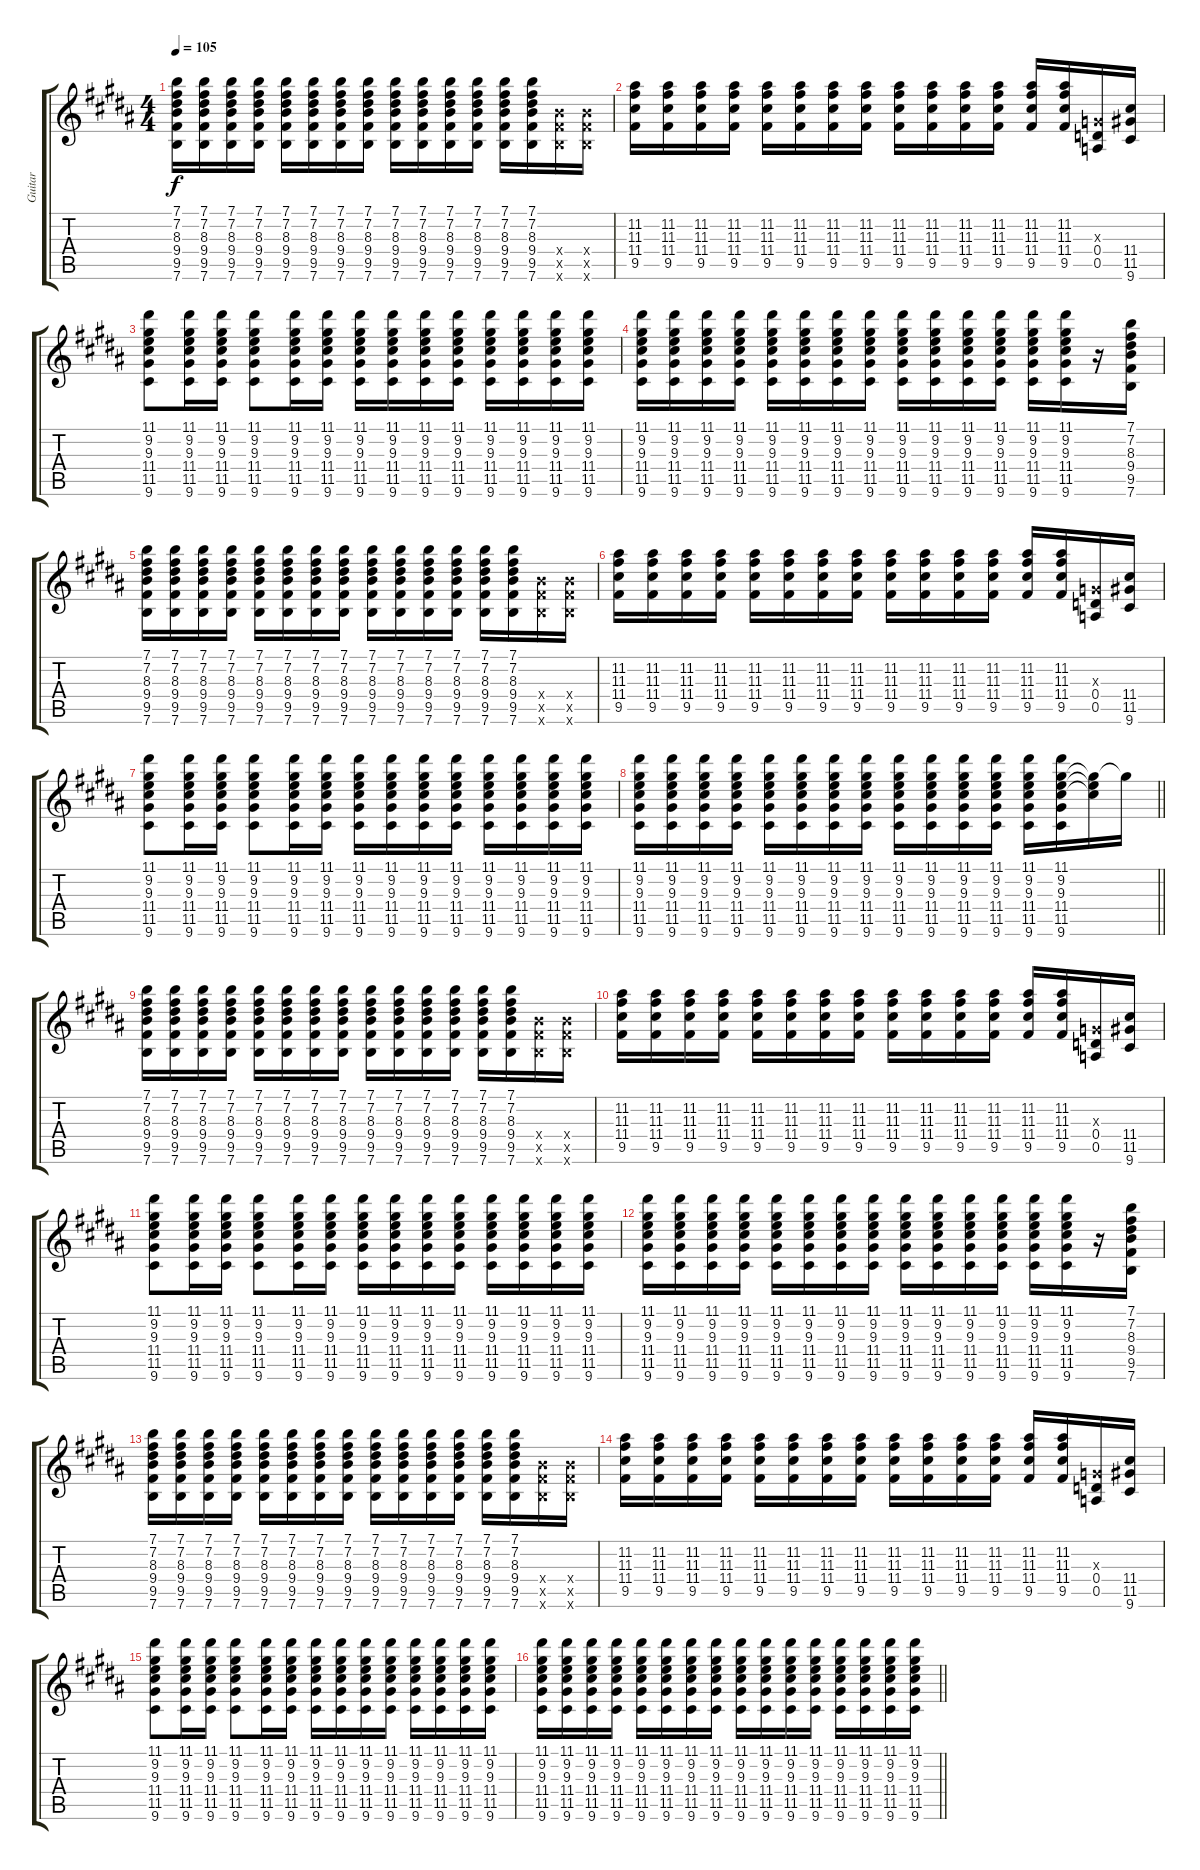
\track ("Guitar" "Guitar") {instrument electricguitarclean}
\staff {score tabs}
\tuning (E4 B3 G3 D3 A2 E2) {hide}
\ts (4 4)
\tempo 105
\clef g2
\ks b
(7.1 7.2 8.3 9.4 9.5 7.6).16{dy f} (7.1 7.2 8.3 9.4 9.5 7.6).16 (7.1 7.2 8.3 9.4 9.5 7.6).16 (7.1 7.2 8.3 9.4 9.5 7.6).16 (7.1 7.2 8.3 9.4 9.5 7.6).16 (7.1 7.2 8.3 9.4 9.5 7.6).16 (7.1 7.2 8.3 9.4 9.5 7.6).16 (7.1 7.2 8.3 9.4 9.5 7.6).16 (7.1 7.2 8.3 9.4 9.5 7.6).16 (7.1 7.2 8.3 9.4 9.5 7.6).16 (7.1 7.2 8.3 9.4 9.5 7.6).16 (7.1 7.2 8.3 9.4 9.5 7.6).16 (7.1 7.2 8.3 9.4 9.5 7.6).16 (7.1 7.2 8.3 9.4 9.5 7.6).16 (9.4{x} 9.5{x} 7.6{x}).16 (9.4{x} 9.5{x} 7.6{x}).16 |
(11.2 11.3 11.4 9.5).16 (11.2 11.3 11.4 9.5).16 (11.2 11.3 11.4 9.5).16 (11.2 11.3 11.4 9.5).16 (11.2 11.3 11.4 9.5).16 (11.2 11.3 11.4 9.5).16 (11.2 11.3 11.4 9.5).16 (11.2 11.3 11.4 9.5).16 (11.2 11.3 11.4 9.5).16 (11.2 11.3 11.4 9.5).16 (11.2 11.3 11.4 9.5).16 (11.2 11.3 11.4 9.5).16 (11.2 11.3 11.4 9.5).16 (11.2 11.3 11.4 9.5).16 (0.3{x} 0.4 0.5).16 (11.4 11.5 9.6).16 |
(11.1 9.2 9.3 11.4 11.5 9.6).8 (11.1 9.2 9.3 11.4 11.5 9.6).16 (11.1 9.2 9.3 11.4 11.5 9.6).16 (11.1 9.2 9.3 11.4 11.5 9.6).8 (11.1 9.2 9.3 11.4 11.5 9.6).16 (11.1 9.2 9.3 11.4 11.5 9.6).16 (11.1 9.2 9.3 11.4 11.5 9.6).16 (11.1 9.2 9.3 11.4 11.5 9.6).16 (11.1 9.2 9.3 11.4 11.5 9.6).16 (11.1 9.2 9.3 11.4 11.5 9.6).16 (11.1 9.2 9.3 11.4 11.5 9.6).16 (11.1 9.2 9.3 11.4 11.5 9.6).16 (11.1 9.2 9.3 11.4 11.5 9.6).16 (11.1 9.2 9.3 11.4 11.5 9.6).16 |
(11.1 9.2 9.3 11.4 11.5 9.6).16 (11.1 9.2 9.3 11.4 11.5 9.6).16 (11.1 9.2 9.3 11.4 11.5 9.6).16 (11.1 9.2 9.3 11.4 11.5 9.6).16 (11.1 9.2 9.3 11.4 11.5 9.6).16 (11.1 9.2 9.3 11.4 11.5 9.6).16 (11.1 9.2 9.3 11.4 11.5 9.6).16 (11.1 9.2 9.3 11.4 11.5 9.6).16 (11.1 9.2 9.3 11.4 11.5 9.6).16 (11.1 9.2 9.3 11.4 11.5 9.6).16 (11.1 9.2 9.3 11.4 11.5 9.6).16 (11.1 9.2 9.3 11.4 11.5 9.6).16 (11.1 9.2 9.3 11.4 11.5 9.6).16 (11.1 9.2 9.3 11.4 11.5 9.6).16 r.16 (7.1 7.2 8.3 9.4 9.5 7.6).16 |
(7.1 7.2 8.3 9.4 9.5 7.6).16 (7.1 7.2 8.3 9.4 9.5 7.6).16 (7.1 7.2 8.3 9.4 9.5 7.6).16 (7.1 7.2 8.3 9.4 9.5 7.6).16 (7.1 7.2 8.3 9.4 9.5 7.6).16 (7.1 7.2 8.3 9.4 9.5 7.6).16 (7.1 7.2 8.3 9.4 9.5 7.6).16 (7.1 7.2 8.3 9.4 9.5 7.6).16 (7.1 7.2 8.3 9.4 9.5 7.6).16 (7.1 7.2 8.3 9.4 9.5 7.6).16 (7.1 7.2 8.3 9.4 9.5 7.6).16 (7.1 7.2 8.3 9.4 9.5 7.6).16 (7.1 7.2 8.3 9.4 9.5 7.6).16 (7.1 7.2 8.3 9.4 9.5 7.6).16 (9.4{x} 9.5{x} 7.6{x}).16 (9.4{x} 9.5{x} 7.6{x}).16 |
(11.2 11.3 11.4 9.5).16 (11.2 11.3 11.4 9.5).16 (11.2 11.3 11.4 9.5).16 (11.2 11.3 11.4 9.5).16 (11.2 11.3 11.4 9.5).16 (11.2 11.3 11.4 9.5).16 (11.2 11.3 11.4 9.5).16 (11.2 11.3 11.4 9.5).16 (11.2 11.3 11.4 9.5).16 (11.2 11.3 11.4 9.5).16 (11.2 11.3 11.4 9.5).16 (11.2 11.3 11.4 9.5).16 (11.2 11.3 11.4 9.5).16 (11.2 11.3 11.4 9.5).16 (0.3{x} 0.4 0.5).16 (11.4 11.5 9.6).16 |
(11.1 9.2 9.3 11.4 11.5 9.6).8 (11.1 9.2 9.3 11.4 11.5 9.6).16 (11.1 9.2 9.3 11.4 11.5 9.6).16 (11.1 9.2 9.3 11.4 11.5 9.6).8 (11.1 9.2 9.3 11.4 11.5 9.6).16 (11.1 9.2 9.3 11.4 11.5 9.6).16 (11.1 9.2 9.3 11.4 11.5 9.6).16 (11.1 9.2 9.3 11.4 11.5 9.6).16 (11.1 9.2 9.3 11.4 11.5 9.6).16 (11.1 9.2 9.3 11.4 11.5 9.6).16 (11.1 9.2 9.3 11.4 11.5 9.6).16 (11.1 9.2 9.3 11.4 11.5 9.6).16 (11.1 9.2 9.3 11.4 11.5 9.6).16 (11.1 9.2 9.3 11.4 11.5 9.6).16 |
\barLineRight lightlight
(11.1 9.2 9.3 11.4 11.5 9.6).16 (11.1 9.2 9.3 11.4 11.5 9.6).16 (11.1 9.2 9.3 11.4 11.5 9.6).16 (11.1 9.2 9.3 11.4 11.5 9.6).16 (11.1 9.2 9.3 11.4 11.5 9.6).16 (11.1 9.2 9.3 11.4 11.5 9.6).16 (11.1 9.2 9.3 11.4 11.5 9.6).16 (11.1 9.2 9.3 11.4 11.5 9.6).16 (11.1 9.2 9.3 11.4 11.5 9.6).16 (11.1 9.2 9.3 11.4 11.5 9.6).16 (11.1 9.2 9.3 11.4 11.5 9.6).16 (11.1 9.2 9.3 11.4 11.5 9.6).16 (11.1 9.2 9.3 11.4 11.5 9.6).16 (11.1 9.2 9.3 11.4 11.5 9.6).16 (9.2{t} 9.3{t} 11.4{t}).16 9.2{t}.16 |
(7.1 7.2 8.3 9.4 9.5 7.6).16 (7.1 7.2 8.3 9.4 9.5 7.6).16 (7.1 7.2 8.3 9.4 9.5 7.6).16 (7.1 7.2 8.3 9.4 9.5 7.6).16 (7.1 7.2 8.3 9.4 9.5 7.6).16 (7.1 7.2 8.3 9.4 9.5 7.6).16 (7.1 7.2 8.3 9.4 9.5 7.6).16 (7.1 7.2 8.3 9.4 9.5 7.6).16 (7.1 7.2 8.3 9.4 9.5 7.6).16 (7.1 7.2 8.3 9.4 9.5 7.6).16 (7.1 7.2 8.3 9.4 9.5 7.6).16 (7.1 7.2 8.3 9.4 9.5 7.6).16 (7.1 7.2 8.3 9.4 9.5 7.6).16 (7.1 7.2 8.3 9.4 9.5 7.6).16 (9.4{x} 9.5{x} 7.6{x}).16 (9.4{x} 9.5{x} 7.6{x}).16 |
(11.2 11.3 11.4 9.5).16 (11.2 11.3 11.4 9.5).16 (11.2 11.3 11.4 9.5).16 (11.2 11.3 11.4 9.5).16 (11.2 11.3 11.4 9.5).16 (11.2 11.3 11.4 9.5).16 (11.2 11.3 11.4 9.5).16 (11.2 11.3 11.4 9.5).16 (11.2 11.3 11.4 9.5).16 (11.2 11.3 11.4 9.5).16 (11.2 11.3 11.4 9.5).16 (11.2 11.3 11.4 9.5).16 (11.2 11.3 11.4 9.5).16 (11.2 11.3 11.4 9.5).16 (0.3{x} 0.4 0.5).16 (11.4 11.5 9.6).16 |
(11.1 9.2 9.3 11.4 11.5 9.6).8 (11.1 9.2 9.3 11.4 11.5 9.6).16 (11.1 9.2 9.3 11.4 11.5 9.6).16 (11.1 9.2 9.3 11.4 11.5 9.6).8 (11.1 9.2 9.3 11.4 11.5 9.6).16 (11.1 9.2 9.3 11.4 11.5 9.6).16 (11.1 9.2 9.3 11.4 11.5 9.6).16 (11.1 9.2 9.3 11.4 11.5 9.6).16 (11.1 9.2 9.3 11.4 11.5 9.6).16 (11.1 9.2 9.3 11.4 11.5 9.6).16 (11.1 9.2 9.3 11.4 11.5 9.6).16 (11.1 9.2 9.3 11.4 11.5 9.6).16 (11.1 9.2 9.3 11.4 11.5 9.6).16 (11.1 9.2 9.3 11.4 11.5 9.6).16 |
(11.1 9.2 9.3 11.4 11.5 9.6).16 (11.1 9.2 9.3 11.4 11.5 9.6).16 (11.1 9.2 9.3 11.4 11.5 9.6).16 (11.1 9.2 9.3 11.4 11.5 9.6).16 (11.1 9.2 9.3 11.4 11.5 9.6).16 (11.1 9.2 9.3 11.4 11.5 9.6).16 (11.1 9.2 9.3 11.4 11.5 9.6).16 (11.1 9.2 9.3 11.4 11.5 9.6).16 (11.1 9.2 9.3 11.4 11.5 9.6).16 (11.1 9.2 9.3 11.4 11.5 9.6).16 (11.1 9.2 9.3 11.4 11.5 9.6).16 (11.1 9.2 9.3 11.4 11.5 9.6).16 (11.1 9.2 9.3 11.4 11.5 9.6).16 (11.1 9.2 9.3 11.4 11.5 9.6).16 r.16 (7.1 7.2 8.3 9.4 9.5 7.6).16 |
(7.1 7.2 8.3 9.4 9.5 7.6).16 (7.1 7.2 8.3 9.4 9.5 7.6).16 (7.1 7.2 8.3 9.4 9.5 7.6).16 (7.1 7.2 8.3 9.4 9.5 7.6).16 (7.1 7.2 8.3 9.4 9.5 7.6).16 (7.1 7.2 8.3 9.4 9.5 7.6).16 (7.1 7.2 8.3 9.4 9.5 7.6).16 (7.1 7.2 8.3 9.4 9.5 7.6).16 (7.1 7.2 8.3 9.4 9.5 7.6).16 (7.1 7.2 8.3 9.4 9.5 7.6).16 (7.1 7.2 8.3 9.4 9.5 7.6).16 (7.1 7.2 8.3 9.4 9.5 7.6).16 (7.1 7.2 8.3 9.4 9.5 7.6).16 (7.1 7.2 8.3 9.4 9.5 7.6).16 (9.4{x} 9.5{x} 7.6{x}).16 (9.4{x} 9.5{x} 7.6{x}).16 |
(11.2 11.3 11.4 9.5).16 (11.2 11.3 11.4 9.5).16 (11.2 11.3 11.4 9.5).16 (11.2 11.3 11.4 9.5).16 (11.2 11.3 11.4 9.5).16 (11.2 11.3 11.4 9.5).16 (11.2 11.3 11.4 9.5).16 (11.2 11.3 11.4 9.5).16 (11.2 11.3 11.4 9.5).16 (11.2 11.3 11.4 9.5).16 (11.2 11.3 11.4 9.5).16 (11.2 11.3 11.4 9.5).16 (11.2 11.3 11.4 9.5).16 (11.2 11.3 11.4 9.5).16 (0.3{x} 0.4 0.5).16 (11.4 11.5 9.6).16 |
(11.1 9.2 9.3 11.4 11.5 9.6).8 (11.1 9.2 9.3 11.4 11.5 9.6).16 (11.1 9.2 9.3 11.4 11.5 9.6).16 (11.1 9.2 9.3 11.4 11.5 9.6).8 (11.1 9.2 9.3 11.4 11.5 9.6).16 (11.1 9.2 9.3 11.4 11.5 9.6).16 (11.1 9.2 9.3 11.4 11.5 9.6).16 (11.1 9.2 9.3 11.4 11.5 9.6).16 (11.1 9.2 9.3 11.4 11.5 9.6).16 (11.1 9.2 9.3 11.4 11.5 9.6).16 (11.1 9.2 9.3 11.4 11.5 9.6).16 (11.1 9.2 9.3 11.4 11.5 9.6).16 (11.1 9.2 9.3 11.4 11.5 9.6).16 (11.1 9.2 9.3 11.4 11.5 9.6).16 |
\barLineRight lightlight
(11.1 9.2 9.3 11.4 11.5 9.6).16 (11.1 9.2 9.3 11.4 11.5 9.6).16 (11.1 9.2 9.3 11.4 11.5 9.6).16 (11.1 9.2 9.3 11.4 11.5 9.6).16 (11.1 9.2 9.3 11.4 11.5 9.6).16 (11.1 9.2 9.3 11.4 11.5 9.6).16 (11.1 9.2 9.3 11.4 11.5 9.6).16 (11.1 9.2 9.3 11.4 11.5 9.6).16 (11.1 9.2 9.3 11.4 11.5 9.6).16 (11.1 9.2 9.3 11.4 11.5 9.6).16 (11.1 9.2 9.3 11.4 11.5 9.6).16 (11.1 9.2 9.3 11.4 11.5 9.6).16 (11.1 9.2 9.3 11.4 11.5 9.6).16 (11.1 9.2 9.3 11.4 11.5 9.6).16 (11.1 9.2 9.3 11.4 11.5 9.6).16 (11.1 9.2 9.3 11.4 11.5 9.6).16
